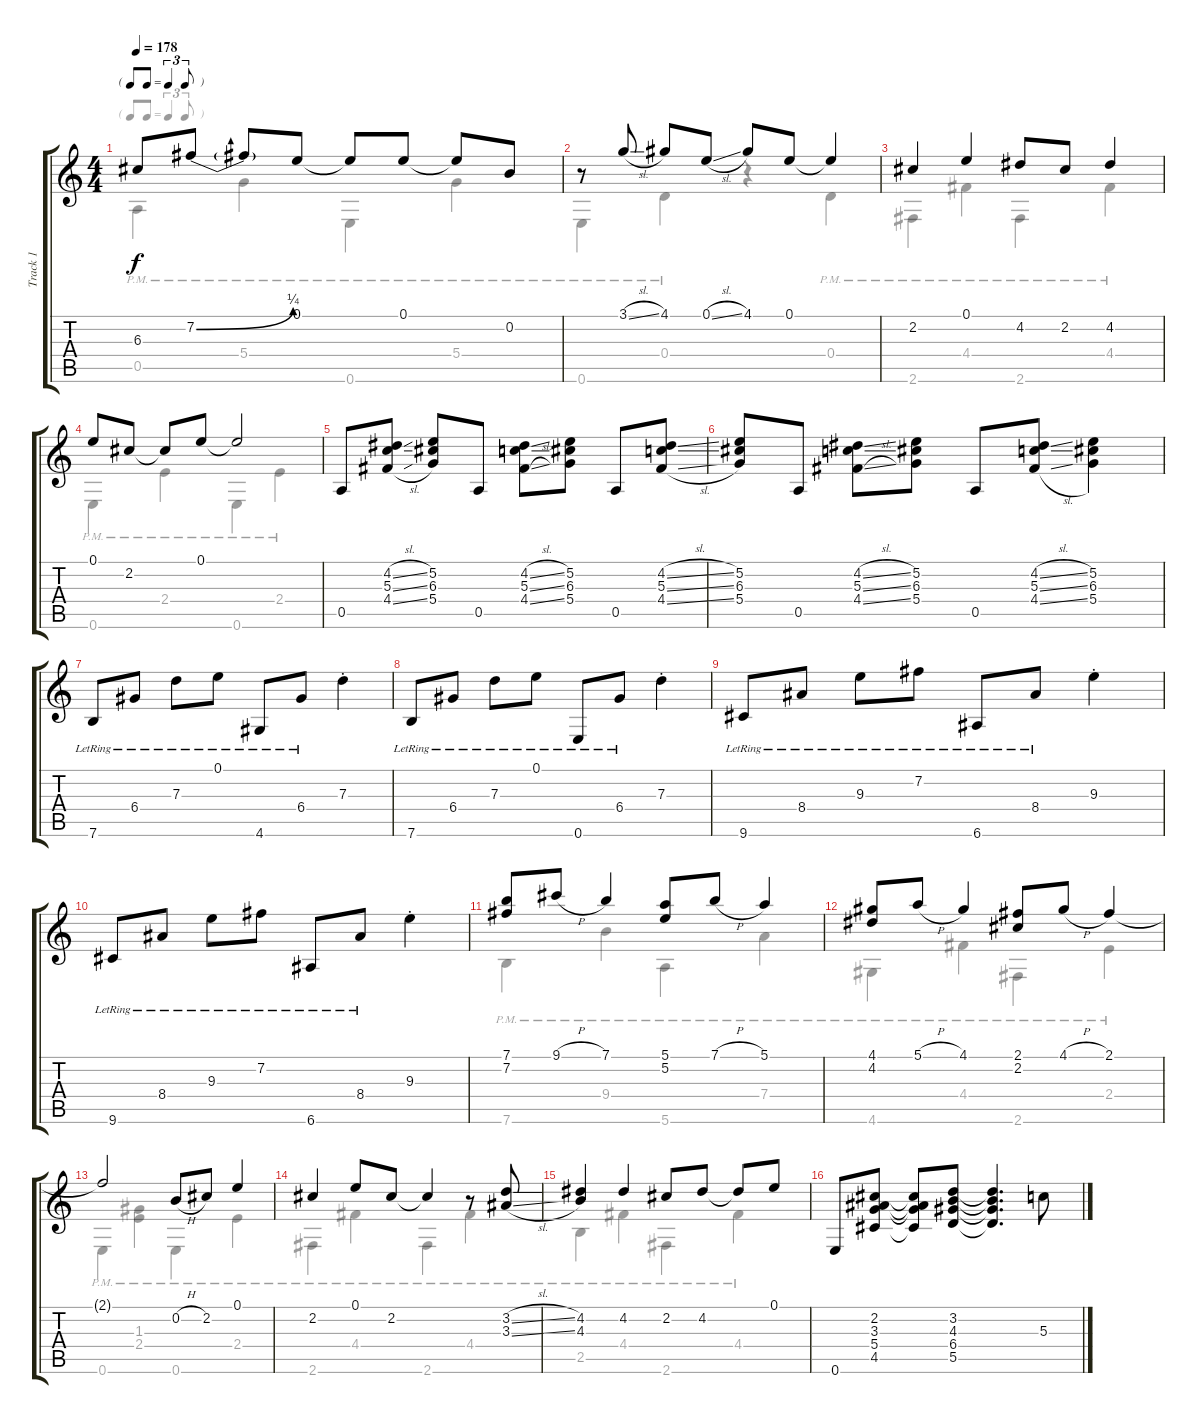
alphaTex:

\track ("Track 1" "Track 1") {instrument acousticguitarsteel}
\staff {score tabs}
\tuning (E4 B3 G3 D3 A2 E2) {hide}
\voice
\ts (4 4)
\tf triplet8th
\tempo 178
\clef g2
\ks c
6.3.8{dy f} 7.2{be (bend 0 0 60 1)}.8 7.2{t}.8 0.1.8 0.1{t}.8 0.1.8 0.1{t}.8 0.2.8 |
r.8 3.1{sl}.8 4.1.8 0.1{sl}.8 4.1.8 0.1.8 0.1{t}.4 |
2.2.4 0.1.4 4.2.8 2.2.8 4.2.4 |
0.1.8 2.2.8 2.2{t}.8 0.1.8 0.1{t}.2 |
0.5.8 (4.2{sl} 5.3{sl} 4.4{sl}).8 (5.2 6.3 5.4).8 0.5.8 (4.2{sl} 5.3{sl} 4.4{sl}).8 (5.2 6.3 5.4).8 0.5.8 (4.2{sl} 5.3{sl} 4.4{sl}).8 |
(5.2 6.3 5.4).8 0.5.8 (4.2{sl} 5.3{sl} 4.4{sl}).8 (5.2 6.3 5.4).8 0.5.8 (4.2{sl} 5.3{sl} 4.4{sl}).8 (5.2 6.3 5.4).4 |
7.6{lr}.8 6.4{lr}.8 7.3{lr}.8 0.1{lr}.8 4.6{lr}.8 6.4{lr}.8 7.3{st}.4 |
7.6{lr}.8 6.4{lr}.8 7.3{lr}.8 0.1{lr}.8 0.6{lr}.8 6.4{lr}.8 7.3{st}.4 |
9.6{lr}.8 8.4{lr}.8 9.3{lr}.8 7.2{lr}.8 6.6{lr}.8 8.4{lr}.8 9.3{st}.4 |
9.6{lr}.8 8.4{lr}.8 9.3{lr}.8 7.2{lr}.8 6.6{lr}.8 8.4{lr}.8 9.3{st}.4 |
(7.1 7.2).8 9.1{h}.8 7.1.4 (5.1 5.2).8 7.1{h}.8 5.1.4 |
(4.1 4.2).8 5.1{h}.8 4.1.4 (2.1 2.2).8 4.1{h}.8 2.1.4 |
2.1{t}.2 0.2{h}.8 2.2.8 0.1.4 |
2.2.4 0.1.8 2.2.8 2.2{t}.4 r.8 (3.2{sl} 3.3{sl}).8 |
(4.2 4.3).4 4.2.4 2.2.8 4.2.8 4.2{t}.8 0.1.8 |
0.6.8 (2.2 3.3 5.4 4.5).8 (2.2{t} 3.3{t} 5.4{t} 4.5{t}).8 (3.2 4.3 6.4 5.5).8 (3.2{t} 4.3{t} 6.4{t} 5.5{t}).4{d} 5.3{h}.8
\voice
\clef g2
\ottava regular
\simile none
\ks c
0.5{pm}.4{dy f} 5.4{pm}.4 0.6{pm}.4 5.4{pm}.4 |
0.6{pm}.4 0.4{pm}.4 r.4 0.4{pm}.4 |
2.6{pm}.4 4.4{pm}.4 2.6{pm}.4 4.4{pm}.4 |
0.6{pm}.4 2.4{pm}.4 0.6{pm}.4 2.4{pm}.4 |
|
|
|
|
|
|
7.6{pm}.4 9.4{pm}.4 5.6{pm}.4 7.4{pm}.4 |
4.6{pm}.4 4.4{pm}.4 2.6{pm}.4 2.4{pm}.4 |
0.6{pm}.4 (1.3{pm} 2.4{pm}).4 0.6{pm}.4 2.4{pm}.4 |
2.6{pm}.4 4.4{pm}.4 2.6{pm}.4 4.4{pm}.4 |
2.5{pm}.4 4.4{pm}.4 2.6{pm}.4 4.4{pm}.4 |
